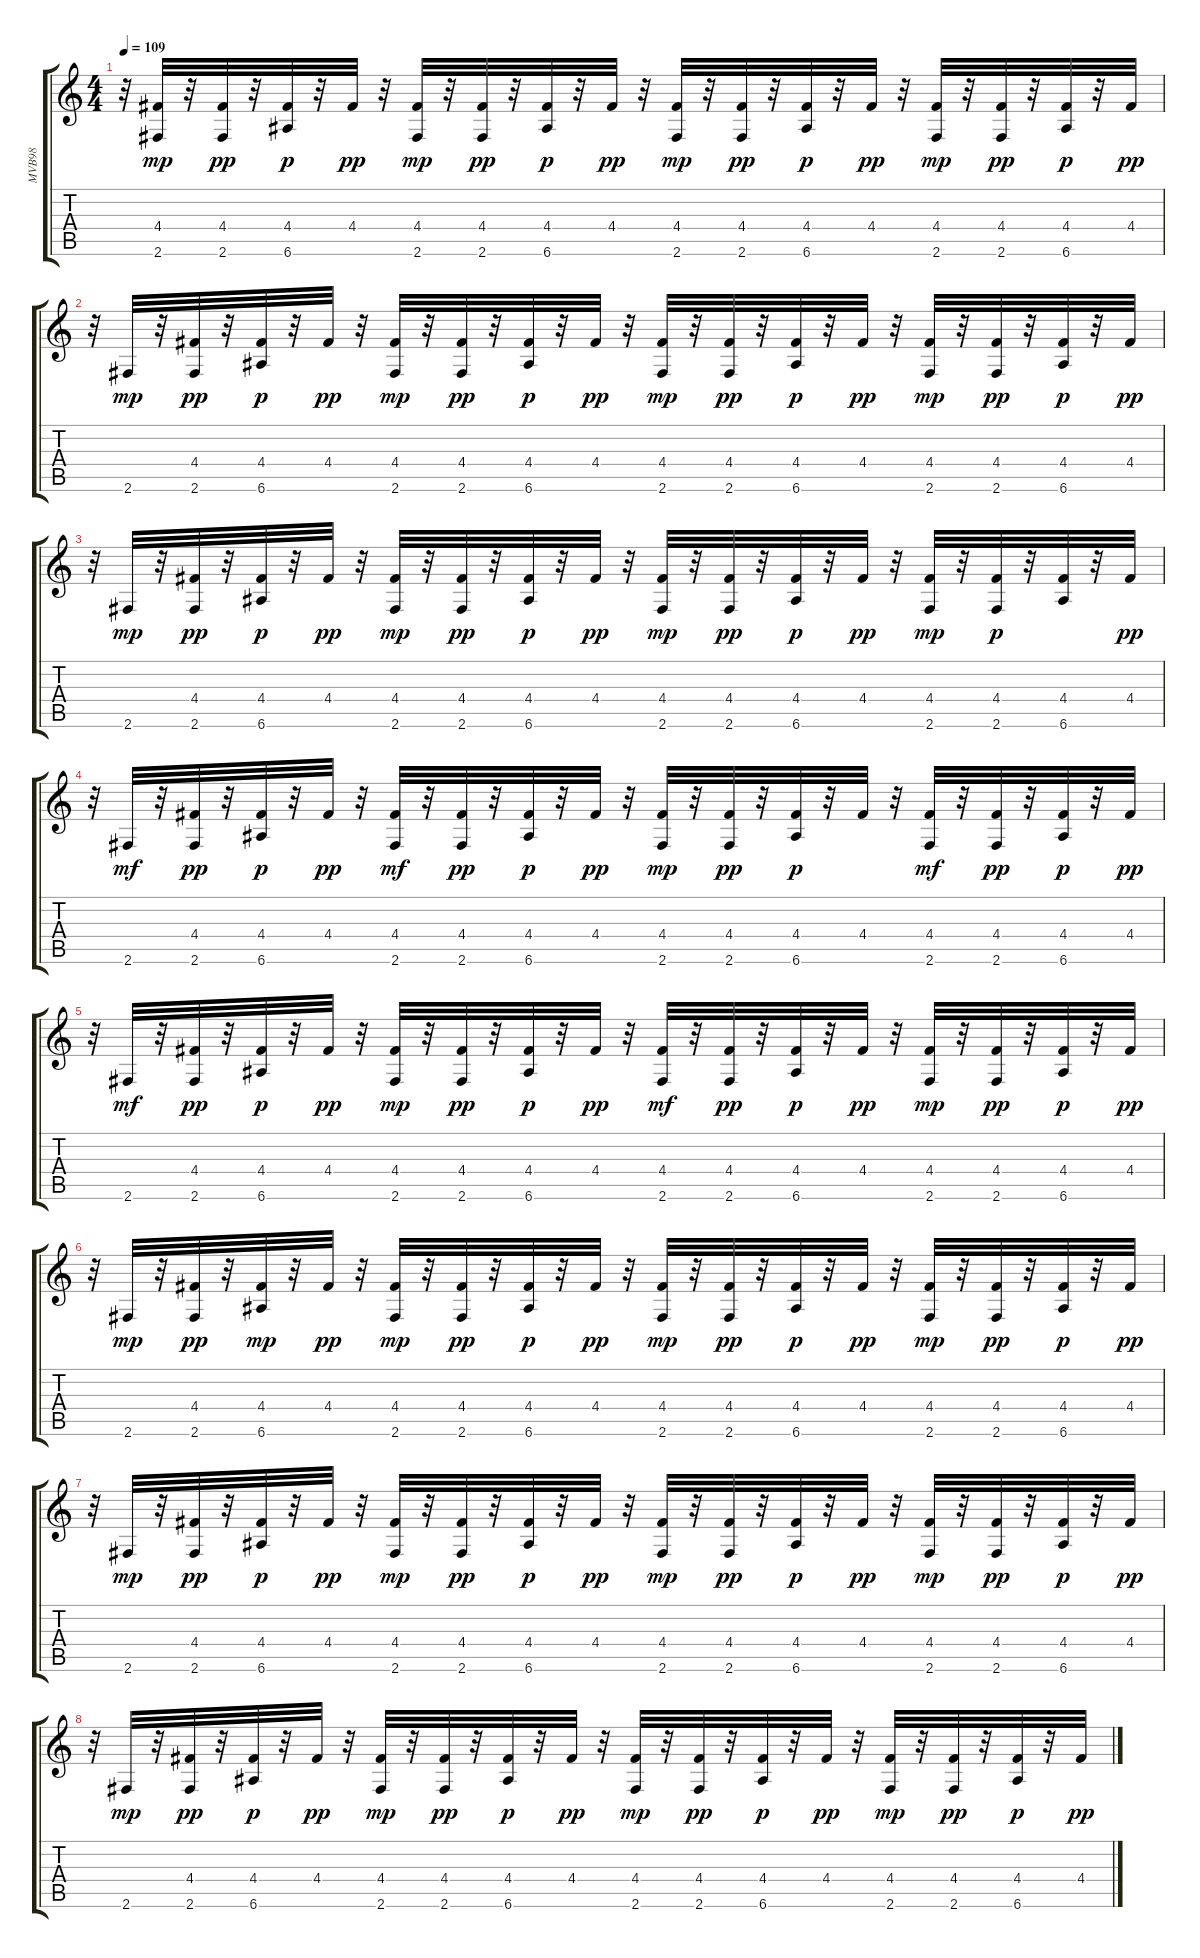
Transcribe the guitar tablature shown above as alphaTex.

\track ("MVB98" "MVB98") {instrument acousticguitarsteel}
\staff {score tabs}
\tuning (E4 B3 G3 D3 A2 E2) {hide}
\ts (4 4)
\tempo 109
\clef g2
\ks c
r.32{dy pp} (4.4 2.6).32{dy mp} r.32 (4.4 2.6).32{dy pp} r.32 (4.4 6.6).32{dy p} r.32 4.4.32{dy pp} r.32 (4.4 2.6).32{dy mp} r.32 (4.4 2.6).32{dy pp} r.32 (4.4 6.6).32{dy p} r.32 4.4.32{dy pp} r.32 (4.4 2.6).32{dy mp} r.32 (4.4 2.6).32{dy pp} r.32 (4.4 6.6).32{dy p} r.32 4.4.32{dy pp} r.32 (4.4 2.6).32{dy mp} r.32 (4.4 2.6).32{dy pp} r.32 (4.4 6.6).32{dy p} r.32 4.4.32{dy pp} |
r.32 2.6.32{dy mp} r.32 (4.4 2.6).32{dy pp} r.32 (4.4 6.6).32{dy p} r.32 4.4.32{dy pp} r.32 (4.4 2.6).32{dy mp} r.32 (4.4 2.6).32{dy pp} r.32 (4.4 6.6).32{dy p} r.32 4.4.32{dy pp} r.32 (4.4 2.6).32{dy mp} r.32 (4.4 2.6).32{dy pp} r.32 (4.4 6.6).32{dy p} r.32 4.4.32{dy pp} r.32 (4.4 2.6).32{dy mp} r.32 (4.4 2.6).32{dy pp} r.32 (4.4 6.6).32{dy p} r.32 4.4.32{dy pp} |
r.32 2.6.32{dy mp} r.32 (4.4 2.6).32{dy pp} r.32 (4.4 6.6).32{dy p} r.32 4.4.32{dy pp} r.32 (4.4 2.6).32{dy mp} r.32 (4.4 2.6).32{dy pp} r.32 (4.4 6.6).32{dy p} r.32 4.4.32{dy pp} r.32 (4.4 2.6).32{dy mp} r.32 (4.4 2.6).32{dy pp} r.32 (4.4 6.6).32{dy p} r.32 4.4.32{dy pp} r.32 (4.4 2.6).32{dy mp} r.32 (4.4 2.6).32{dy p} r.32 (4.4 6.6).32 r.32 4.4.32{dy pp} |
r.32 2.6.32{dy mf} r.32 (4.4 2.6).32{dy pp} r.32 (4.4 6.6).32{dy p} r.32 4.4.32{dy pp} r.32 (4.4 2.6).32{dy mf} r.32 (4.4 2.6).32{dy pp} r.32 (4.4 6.6).32{dy p} r.32 4.4.32{dy pp} r.32 (4.4 2.6).32{dy mp} r.32 (4.4 2.6).32{dy pp} r.32 (4.4 6.6).32{dy p} r.32 4.4.32 r.32 (4.4 2.6).32{dy mf} r.32 (4.4 2.6).32{dy pp} r.32 (4.4 6.6).32{dy p} r.32 4.4.32{dy pp} |
r.32 2.6.32{dy mf} r.32 (4.4 2.6).32{dy pp} r.32 (4.4 6.6).32{dy p} r.32 4.4.32{dy pp} r.32 (4.4 2.6).32{dy mp} r.32 (4.4 2.6).32{dy pp} r.32 (4.4 6.6).32{dy p} r.32 4.4.32{dy pp} r.32 (4.4 2.6).32{dy mf} r.32 (4.4 2.6).32{dy pp} r.32 (4.4 6.6).32{dy p} r.32 4.4.32{dy pp} r.32 (4.4 2.6).32{dy mp} r.32 (4.4 2.6).32{dy pp} r.32 (4.4 6.6).32{dy p} r.32 4.4.32{dy pp} |
r.32 2.6.32{dy mp} r.32 (4.4 2.6).32{dy pp} r.32 (4.4 6.6).32{dy mp} r.32 4.4.32{dy pp} r.32 (4.4 2.6).32{dy mp} r.32 (4.4 2.6).32{dy pp} r.32 (4.4 6.6).32{dy p} r.32 4.4.32{dy pp} r.32 (4.4 2.6).32{dy mp} r.32 (4.4 2.6).32{dy pp} r.32 (4.4 6.6).32{dy p} r.32 4.4.32{dy pp} r.32 (4.4 2.6).32{dy mp} r.32 (4.4 2.6).32{dy pp} r.32 (4.4 6.6).32{dy p} r.32 4.4.32{dy pp} |
r.32 2.6.32{dy mp} r.32 (4.4 2.6).32{dy pp} r.32 (4.4 6.6).32{dy p} r.32 4.4.32{dy pp} r.32 (4.4 2.6).32{dy mp} r.32 (4.4 2.6).32{dy pp} r.32 (4.4 6.6).32{dy p} r.32 4.4.32{dy pp} r.32 (4.4 2.6).32{dy mp} r.32 (4.4 2.6).32{dy pp} r.32 (4.4 6.6).32{dy p} r.32 4.4.32{dy pp} r.32 (4.4 2.6).32{dy mp} r.32 (4.4 2.6).32{dy pp} r.32 (4.4 6.6).32{dy p} r.32 4.4.32{dy pp} |
r.32 2.6.32{dy mp} r.32 (4.4 2.6).32{dy pp} r.32 (4.4 6.6).32{dy p} r.32 4.4.32{dy pp} r.32 (4.4 2.6).32{dy mp} r.32 (4.4 2.6).32{dy pp} r.32 (4.4 6.6).32{dy p} r.32 4.4.32{dy pp} r.32 (4.4 2.6).32{dy mp} r.32 (4.4 2.6).32{dy pp} r.32 (4.4 6.6).32{dy p} r.32 4.4.32{dy pp} r.32 (4.4 2.6).32{dy mp} r.32 (4.4 2.6).32{dy pp} r.32 (4.4 6.6).32{dy p} r.32 4.4.32{dy pp}
